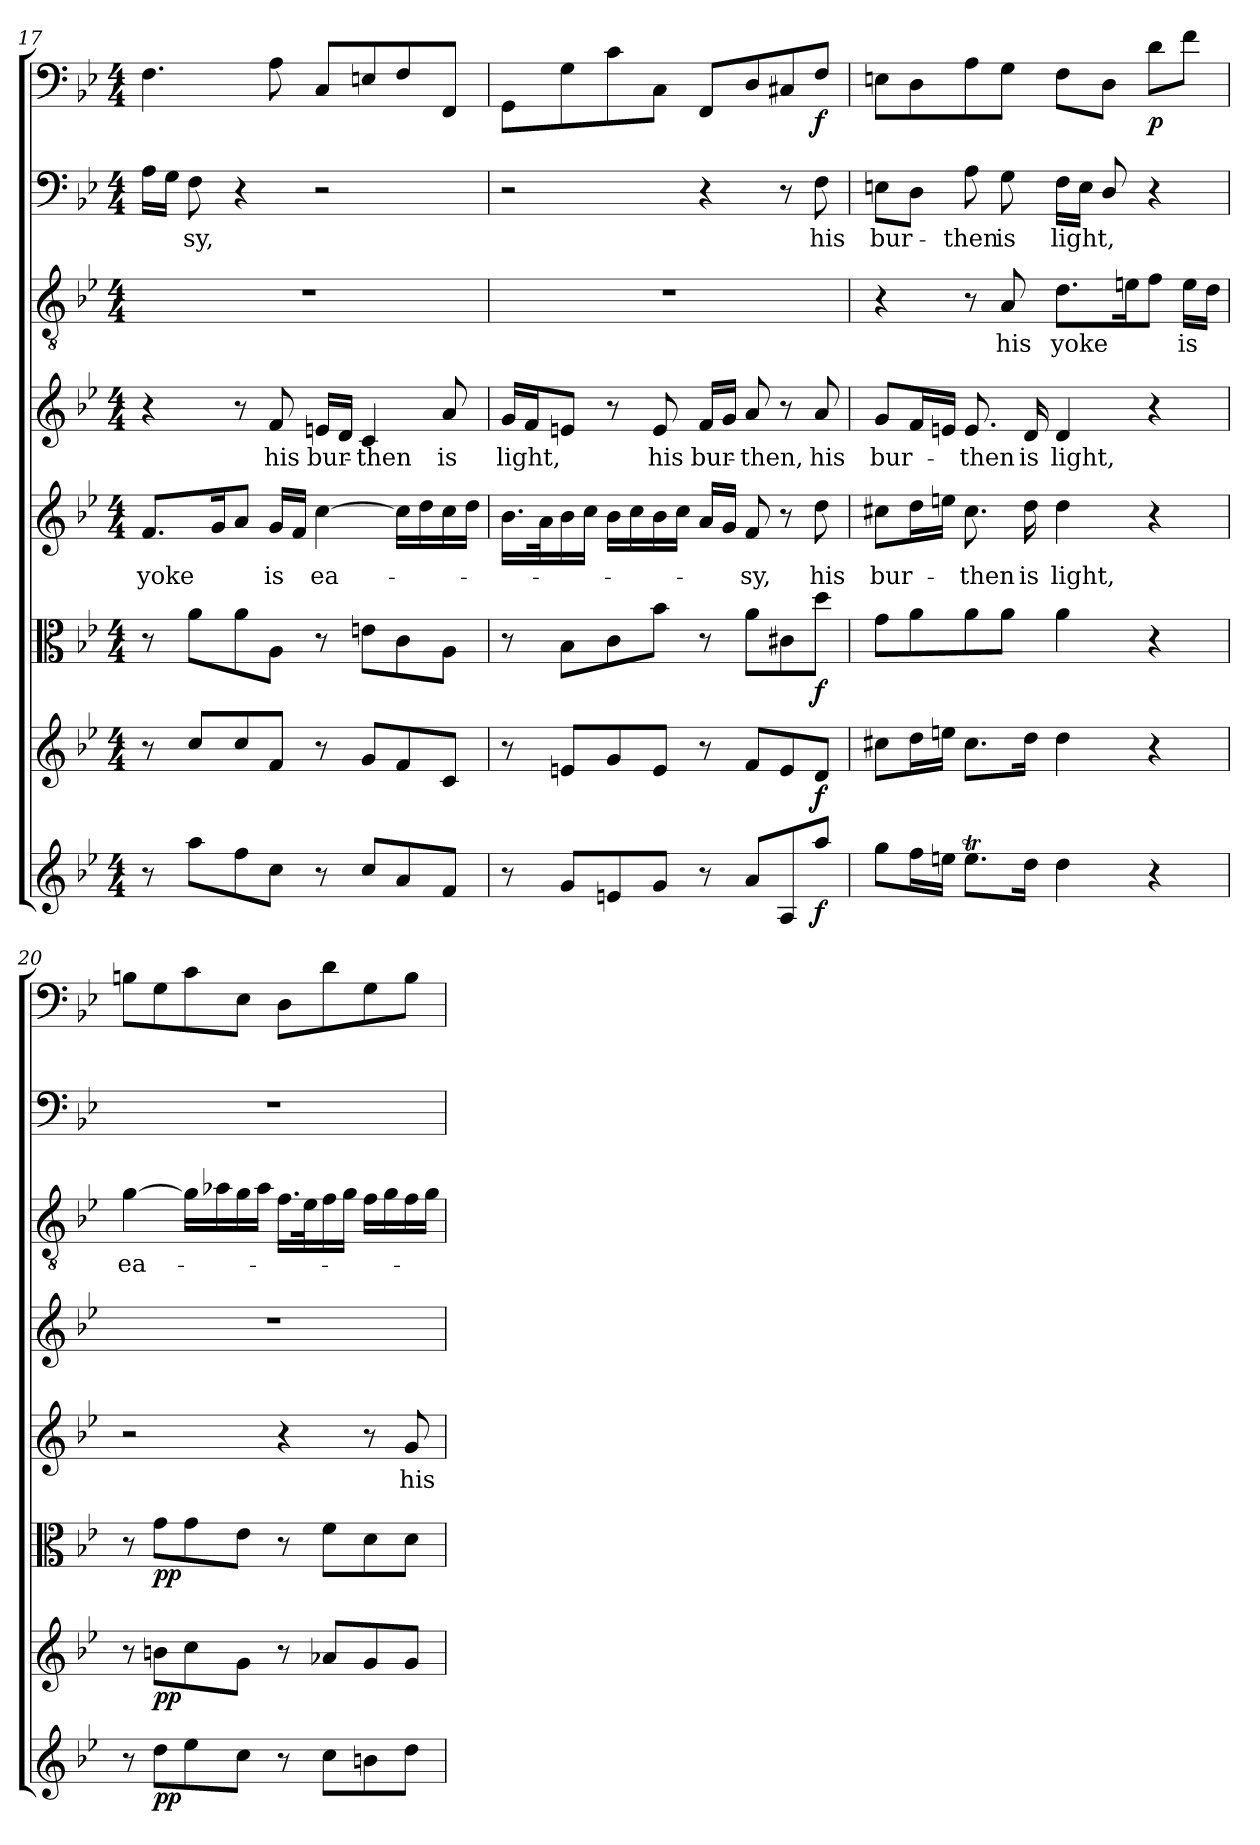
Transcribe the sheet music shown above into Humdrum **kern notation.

**kern	**dynam	**kern	**dynam	**kern	**dynam	**kern	**text	**kern	**text	**kern	**text	**kern	**text	**kern	**dynam
*part8	*part8	*part7	*part7	*part6	*part6	*part5	*part5	*part4	*part4	*part3	*part3	*part2	*part2	*part1	*part1
*staff8	*staff8	*staff7	*staff7	*staff6	*staff6	*staff5	*staff5	*staff4	*staff4	*staff3	*staff3	*staff2	*staff2	*staff1	*staff1
*clefG2	*	*clefG2	*	*clefC3	*	*clefG2	*	*clefG2	*	*clefGv2	*	*clefF4	*	*clefF4	*
*k[b-e-]	*	*k[b-e-]	*	*k[b-e-]	*	*k[b-e-]	*	*k[b-e-]	*	*k[b-e-]	*	*k[b-e-]	*	*k[b-e-]	*
*B-:	*	*B-:	*	*B-:	*	*B-:	*	*B-:	*	*B-:	*	*B-:	*	*B-:	*
*M4/4	*	*M4/4	*	*M4/4	*	*M4/4	*	*M4/4	*	*M4/4	*	*M4/4	*	*M4/4	*
=17	=17	=17	=17	=17	=17	=17	=17	=17	=17	=17	=17	=17	=17	=17	=17
8r	.	8r	.	8r	.	8.f/L	yoke	4r	.	1r	.	16A\LL	.	4.F\	.
.	.	.	.	.	.	.	.	.	.	.	.	16G\JJ	.	.	.
8aa\L	.	8cc/L	.	8a\L	.	.	.	.	.	.	.	8F\	-sy,	.	.
.	.	.	.	.	.	16g/K	.	.	.	.	.	.	.	.	.
8ff\	.	8cc/	.	8a\	.	8a/J	.	8r	.	.	.	4r	.	.	.
8cc\J	.	8f/J	.	8A\J	.	16g/LL	is	8f/	his	.	.	.	.	8A\	.
.	.	.	.	.	.	16f/JJ	.	.	.	.	.	.	.	.	.
8r	.	8r	.	8r	.	[4cc\	ea-	16en/LL	bur-	.	.	2r	.	8C/L	.
.	.	.	.	.	.	.	.	16d/JJ	.	.	.	.	.	.	.
8cc/L	.	8g/L	.	8en\L	.	.	.	4c/	-then	.	.	.	.	8En/	.
8a/	.	8f/	.	8c\	.	16cc\LL]	.	.	.	.	.	.	.	8F/	.
.	.	.	.	.	.	16dd\	.	.	.	.	.	.	.	.	.
8f/J	.	8c/J	.	8A\J	.	16cc\	.	8a/	is	.	.	.	.	8FF/J	.
.	.	.	.	.	.	16dd\JJ	.	.	.	.	.	.	.	.	.
=18	=18	=18	=18	=18	=18	=18	=18	=18	=18	=18	=18	=18	=18	=18	=18
8r	.	8r	.	8r	.	16.b-\LL	.	16g/LL	light,	1r	.	2r	.	8GG\L	.
.	.	.	.	.	.	.	.	16f/J	.	.	.	.	.	.	.
.	.	.	.	.	.	32a\K	.	.	.	.	.	.	.	.	.
8g/L	.	8en/L	.	8B-\L	.	16b-\	.	8en/J	.	.	.	.	.	8G\	.
.	.	.	.	.	.	16cc\JJ	.	.	.	.	.	.	.	.	.
8en/	.	8g/	.	8c\	.	16b-\LL	.	8r	.	.	.	.	.	8c\	.
.	.	.	.	.	.	16cc\	.	.	.	.	.	.	.	.	.
8g/J	.	8e/J	.	8b-\J	.	16b-\	.	8e/	his	.	.	.	.	8C\J	.
.	.	.	.	.	.	16cc\JJ	.	.	.	.	.	.	.	.	.
8r	.	8r	.	8r	.	16a/LL	.	16f/LL	bur-	.	.	4r	.	8FF/L	.
.	.	.	.	.	.	16g/JJ	.	16g/JJ	.	.	.	.	.	.	.
8a/L	.	8f/L	.	8a\L	.	8f/	-sy,	8a/	-then,	.	.	.	.	8D/	.
8A/	.	8e/	.	8c#X\	.	8r	.	8r	.	.	.	8r	.	8C#X/	.
8aa\J	f	8d/J	f	8dd\J	f	8dd\	his	8a/	his	.	.	8F\	his	8F/J	f
=19	=19	=19	=19	=19	=19	=19	=19	=19	=19	=19	=19	=19	=19	=19	=19
8gg\L	.	8cc#X\L	.	8g\L	.	8cc#X\L	bur-	8g/L	bur-	4r	.	8En\L	bur-	8En\L	.
16ff\L	.	16dd\L	.	8a\	.	16dd\L	.	16f/L	.	.	.	8D\J	.	8D\	.
16een\JJ	.	16een\JJ	.	.	.	16een\JJ	.	16en/JJ	.	.	.	.	.	.	.
8.eet\L	.	8.cc#\L	.	8a\	.	8.cc#\	-then	8.e/	-then	8r	.	8A\	-then	8A\	.
.	.	.	.	8a\J	.	.	.	.	.	8A/	his	8G\	is	8G\J	.
16dd\Jk	.	16dd\Jk	.	.	.	16dd\	is	16d/	is	.	.	.	.	.	.
4dd\	.	4dd\	.	4a\	.	4dd\	light,	4d/	light,	8.d\L	yoke	16F\LL	light,	8F\L	.
.	.	.	.	.	.	.	.	.	.	.	.	16E\JJ	.	.	.
.	.	.	.	.	.	.	.	.	.	.	.	8D/	.	8D\J	.
.	.	.	.	.	.	.	.	.	.	16en\K	.	.	.	.	.
4r	.	4r	.	4r	.	4r	.	4r	.	8f\J	.	4r	.	8d\L	p
.	.	.	.	.	.	.	.	.	.	16e\LL	is	.	.	8f\J	.
.	.	.	.	.	.	.	.	.	.	16d\JJ	.	.	.	.	.
=20	=20	=20	=20	=20	=20	=20	=20	=20	=20	=20	=20	=20	=20	=20	=20
8r	.	8r	.	8r	.	2r	.	1r	.	[4g\	ea-	1r	.	8Bn\L	.
8dd\L	pp	8bn\L	pp	8g\L	pp	.	.	.	.	.	.	.	.	8G\	.
8ee-\	.	8cc\	.	8g\	.	.	.	.	.	16g\LL]	.	.	.	8c\	.
.	.	.	.	.	.	.	.	.	.	16a-X\	.	.	.	.	.
8cc\J	.	8g\J	.	8e-\J	.	.	.	.	.	16g\	.	.	.	8E-\J	.
.	.	.	.	.	.	.	.	.	.	16a-\JJ	.	.	.	.	.
8r	.	8r	.	8r	.	4r	.	.	.	16.f\LL	.	.	.	8D\L	.
.	.	.	.	.	.	.	.	.	.	32e-\K	.	.	.	.	.
8cc\L	.	8a-X/L	.	8f\L	.	.	.	.	.	16f\	.	.	.	8d\	.
.	.	.	.	.	.	.	.	.	.	16g\JJ	.	.	.	.	.
8bn\	.	8g/	.	8d\	.	8r	.	.	.	16f\LL	.	.	.	8G\	.
.	.	.	.	.	.	.	.	.	.	16g\	.	.	.	.	.
8dd\J	.	8g/J	.	8d\J	.	8g/	his	.	.	16f\	.	.	.	8B\J	.
.	.	.	.	.	.	.	.	.	.	16g\JJ	.	.	.	.	.
=	=	=	=	=	=	=	=	=	=	=	=	=	=	=	=
*-	*-	*-	*-	*-	*-	*-	*-	*-	*-	*-	*-	*-	*-	*-	*-
